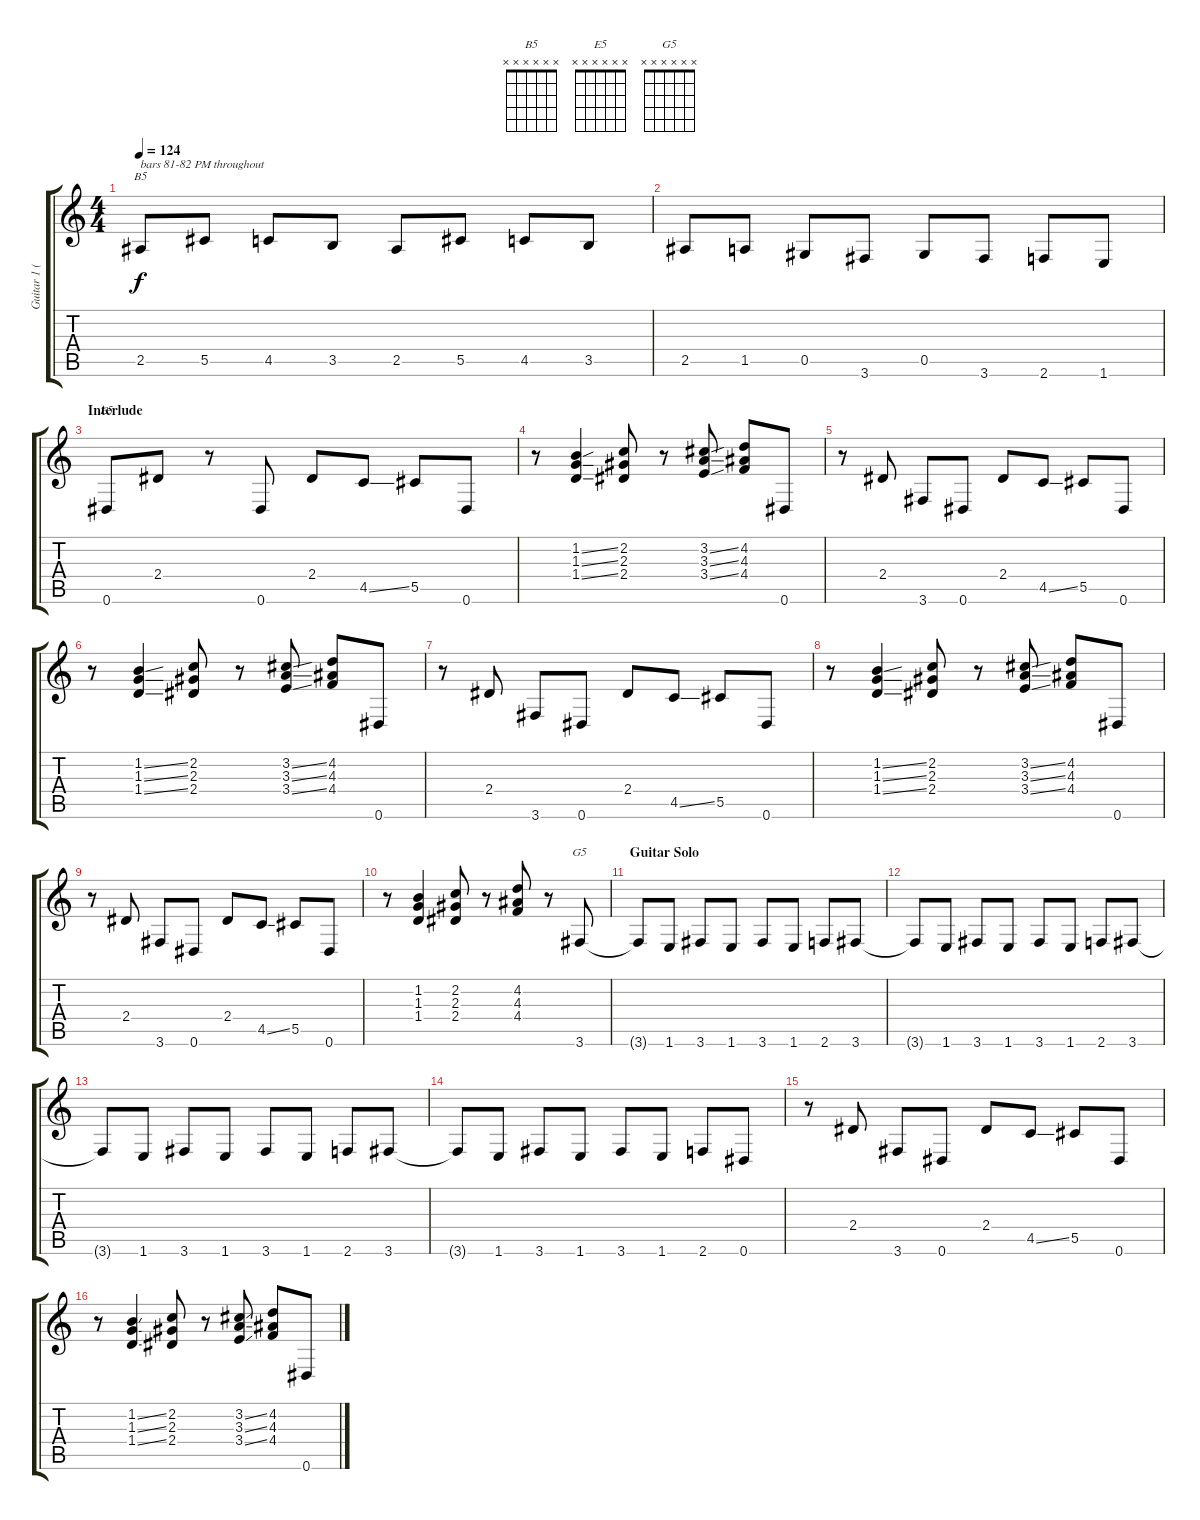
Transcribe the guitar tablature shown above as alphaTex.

\track ("Guitar 1 (Slash)" "Guitar 1 (") {instrument overdrivenguitar}
\staff {score tabs}
\tuning (Eb4 Bb3 Gb3 Db3 Ab2 Eb2) {hide}
\chord ("B5" x x x x x x) {firstfret 0}
\chord ("E5" x x x x x x) {firstfret 0}
\chord ("G5" x x x x x x) {firstfret 0}
\ts (4 4)
\tempo 124
\clef g2
\ks c
2.5.8{ch "B5" txt "bars 81-82 PM throughout" dy f} 5.5.8 4.5.8 3.5.8 2.5.8 5.5.8 4.5.8 3.5.8 |
2.5.8 1.5.8 0.5.8 3.6.8 0.5.8 3.6.8 2.6.8 1.6.8 |
\section ("" "Interlude")
0.6.8{ch "E5"} 2.4.8 r.8 0.6.8 2.4.8 4.5{ss}.8 5.5.8 0.6.8 |
r.8 (1.2{ss} 1.3{ss} 1.4{ss}).4 (2.2 2.3 2.4).8 r.8 (3.2{ss} 3.3{ss} 3.4{ss}).8 (4.2 4.3 4.4).8 0.6.8 |
r.8 2.4.8 3.6.8 0.6.8 2.4.8 4.5{ss}.8 5.5.8 0.6.8 |
r.8 (1.2{ss} 1.3{ss} 1.4{ss}).4 (2.2 2.3 2.4).8 r.8 (3.2{ss} 3.3{ss} 3.4{ss}).8 (4.2 4.3 4.4).8 0.6.8 |
r.8 2.4.8 3.6.8 0.6.8 2.4.8 4.5{ss}.8 5.5.8 0.6.8 |
r.8 (1.2{ss} 1.3{ss} 1.4{ss}).4 (2.2 2.3 2.4).8 r.8 (3.2{ss} 3.3{ss} 3.4{ss}).8 (4.2 4.3 4.4).8 0.6.8 |
r.8 2.4.8 3.6.8 0.6.8 2.4.8 4.5{ss}.8 5.5.8 0.6.8 |
r.8 (1.2 1.3 1.4).4 (2.2 2.3 2.4).8 r.8 (4.2 4.3 4.4).8 r.8 3.6.8{ch "G5"} |
\section ("" "Guitar Solo")
3.6{t}.8 1.6.8 3.6.8 1.6.8 3.6.8 1.6.8 2.6.8 3.6.8 |
3.6{t}.8 1.6.8 3.6.8 1.6.8 3.6.8 1.6.8 2.6.8 3.6.8 |
3.6{t}.8 1.6.8 3.6.8 1.6.8 3.6.8 1.6.8 2.6.8 3.6.8 |
3.6{t}.8 1.6.8 3.6.8 1.6.8 3.6.8 1.6.8 2.6.8 0.6.8 |
r.8 2.4.8 3.6.8 0.6.8 2.4.8 4.5{ss}.8 5.5.8 0.6.8 |
r.8 (1.2{ss} 1.3{ss} 1.4{ss}).4 (2.2 2.3 2.4).8 r.8 (3.2{ss} 3.3{ss} 3.4{ss}).8 (4.2 4.3 4.4).8 0.6.8
